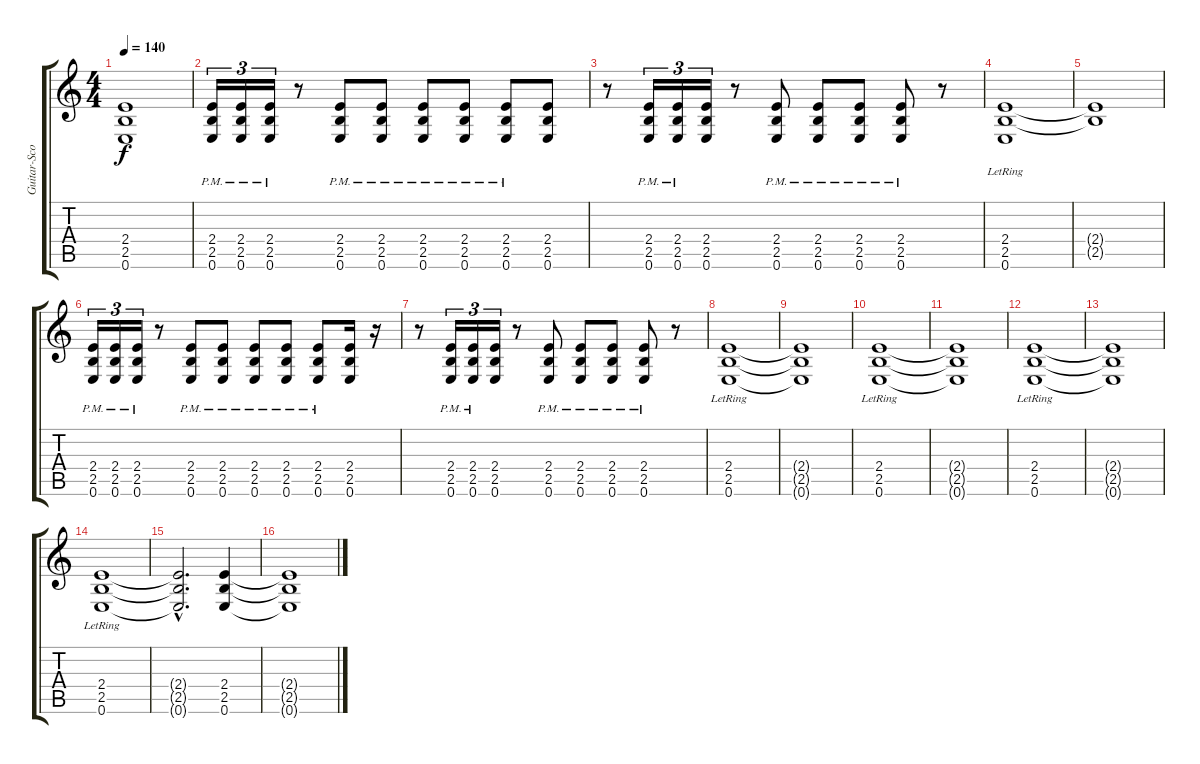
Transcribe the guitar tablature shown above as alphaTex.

\track ("Guitar-Scott Gross" "Guitar-Sco") {instrument distortionguitar}
\staff {score tabs}
\tuning (E4 B3 G3 D3 A2 E2) {hide}
\ts (4 4)
\tempo 140
\clef g2
\ks c
(2.4{t} 2.5{t} 0.6{t}).1{dy f} |
(2.4{pm} 2.5{pm} 0.6{pm}).16{tu (3 2)} (2.4{pm} 2.5{pm} 0.6{pm}).16{tu (3 2)} (2.4{pm} 2.5{pm} 0.6{pm}).16{tu (3 2)} r.8 (2.4{pm} 2.5{pm} 0.6{pm}).8 (2.4{pm} 2.5{pm} 0.6{pm}).8 (2.4{pm} 2.5{pm} 0.6{pm}).8 (2.4{pm} 2.5{pm} 0.6{pm}).8 (2.4{pm} 2.5{pm} 0.6{pm}).8 (2.4 2.5 0.6).8 |
r.8 (2.4{pm} 2.5{pm} 0.6{pm}).16{tu (3 2)} (2.4{pm} 2.5{pm} 0.6{pm}).16{tu (3 2)} (2.4 2.5 0.6).16{tu (3 2)} r.8 (2.4{pm} 2.5{pm} 0.6{pm}).8 (2.4{pm} 2.5{pm} 0.6{pm}).8 (2.4{pm} 2.5{pm} 0.6{pm}).8 (2.4{pm} 2.5{pm} 0.6{pm}).8 r.8 |
(2.4{lr} 2.5{lr} 0.6{lr}).1 |
(2.4{t} 2.5{t}).1 |
(2.4{pm} 2.5{pm} 0.6{pm}).16{tu (3 2)} (2.4{pm} 2.5{pm} 0.6{pm}).16{tu (3 2)} (2.4{pm} 2.5{pm} 0.6{pm}).16{tu (3 2)} r.8 (2.4{pm} 2.5{pm} 0.6{pm}).8 (2.4{pm} 2.5{pm} 0.6{pm}).8 (2.4{pm} 2.5{pm} 0.6{pm}).8 (2.4{pm} 2.5{pm} 0.6{pm}).8 (2.4{pm} 2.5{pm} 0.6{pm}).8 (2.4 2.5 0.6).16 r.16 |
r.8 (2.4{pm} 2.5{pm} 0.6{pm}).16{tu (3 2)} (2.4{pm} 2.5{pm} 0.6{pm}).16{tu (3 2)} (2.4 2.5 0.6).16{tu (3 2)} r.8 (2.4{pm} 2.5{pm} 0.6{pm}).8 (2.4{pm} 2.5{pm} 0.6{pm}).8 (2.4{pm} 2.5{pm} 0.6{pm}).8 (2.4{pm} 2.5{pm} 0.6{pm}).8 r.8 |
(2.4{lr} 2.5{lr} 0.6{lr}).1 |
(2.4{t} 2.5{t} 0.6{t}).1 |
(2.4{lr} 2.5{lr} 0.6{lr}).1 |
(2.4{t} 2.5{t} 0.6{t}).1 |
(2.4{lr} 2.5{lr} 0.6{lr}).1 |
(2.4{t} 2.5{t} 0.6{t}).1 |
(2.4{lr} 2.5{lr} 0.6{lr}).1 |
(2.4{hac t} 2.5{hac t} 0.6{hac t}).2{d} (2.4 2.5 0.6).4{volume 11} |
(2.4{t} 2.5{t} 0.6{t}).1
